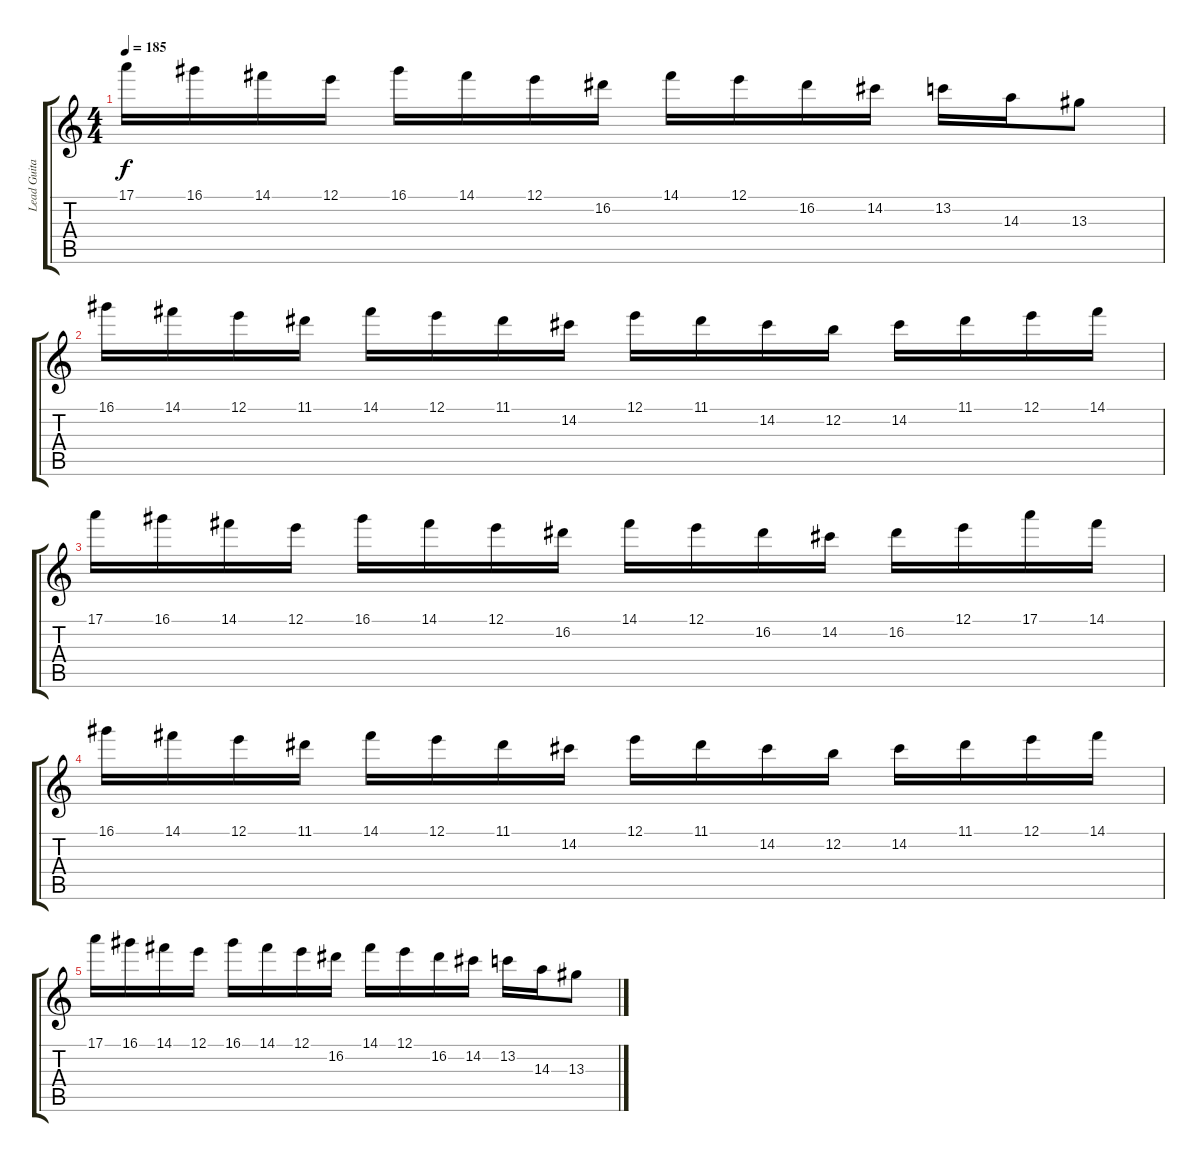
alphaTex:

\track ("Lead Guitar, Enrik Garcia" "Lead Guita") {instrument distortionguitar}
\staff {score tabs}
\tuning (E4 B3 G3 D3 A2 D2) {hide}
\ts (4 4)
\tempo 185
\clef g2
\ks c
17.1.16{dy f} 16.1.16 14.1.16 12.1.16 16.1.16 14.1.16 12.1.16 16.2.16 14.1.16 12.1.16 16.2.16 14.2.16 13.2.16 14.3.16 13.3.8 |
16.1.16 14.1.16 12.1.16 11.1.16 14.1.16 12.1.16 11.1.16 14.2.16 12.1.16 11.1.16 14.2.16 12.2.16 14.2.16 11.1.16 12.1.16 14.1.16 |
17.1.16 16.1.16 14.1.16 12.1.16 16.1.16 14.1.16 12.1.16 16.2.16 14.1.16 12.1.16 16.2.16 14.2.16 16.2.16 12.1.16 17.1.16 14.1.16 |
16.1.16 14.1.16 12.1.16 11.1.16 14.1.16 12.1.16 11.1.16 14.2.16 12.1.16 11.1.16 14.2.16 12.2.16 14.2.16 11.1.16 12.1.16 14.1.16 |
17.1.16 16.1.16 14.1.16 12.1.16 16.1.16 14.1.16 12.1.16 16.2.16 14.1.16 12.1.16 16.2.16 14.2.16 13.2.16 14.3.16 13.3.8
